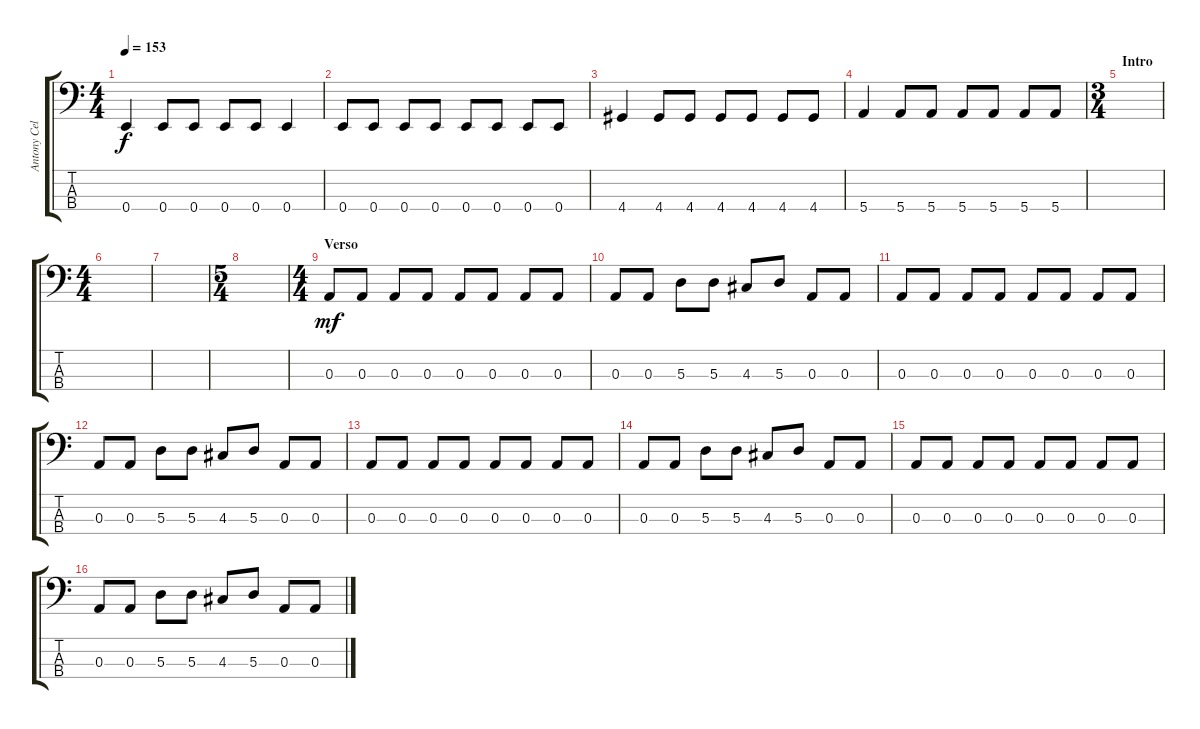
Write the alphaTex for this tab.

\track ("Antony Celestino" "Antony Cel") {instrument electricbassfinger}
\staff {score tabs}
\tuning (G2 D2 A1 E1) {hide}
\ts (4 4)
\tempo 153
\clef f4
\ks c
0.4.4{dy f} 0.4.8 0.4.8 0.4.8 0.4.8 0.4.4 |
0.4.8 0.4.8 0.4.8 0.4.8 0.4.8 0.4.8 0.4.8 0.4.8 |
4.4.4 4.4.8 4.4.8 4.4.8 4.4.8 4.4.8 4.4.8 |
5.4.4 5.4.8 5.4.8 5.4.8 5.4.8 5.4.8 5.4.8 |
\ts (3 4)
\section ("" "Intro")
|
\ts (4 4)
|
|
\ts (5 4)
|
\ts (4 4)
\section ("" "Verso")
0.3.8{dy mf} 0.3.8 0.3.8 0.3.8 0.3.8 0.3.8 0.3.8 0.3.8 |
0.3.8 0.3.8 5.3.8 5.3.8 4.3.8 5.3.8 0.3.8 0.3.8 |
0.3.8 0.3.8 0.3.8 0.3.8 0.3.8 0.3.8 0.3.8 0.3.8 |
0.3.8 0.3.8 5.3.8 5.3.8 4.3.8 5.3.8 0.3.8 0.3.8 |
0.3.8 0.3.8 0.3.8 0.3.8 0.3.8 0.3.8 0.3.8 0.3.8 |
0.3.8 0.3.8 5.3.8 5.3.8 4.3.8 5.3.8 0.3.8 0.3.8 |
0.3.8 0.3.8 0.3.8 0.3.8 0.3.8 0.3.8 0.3.8 0.3.8 |
0.3.8 0.3.8 5.3.8 5.3.8 4.3.8 5.3.8 0.3.8 0.3.8
